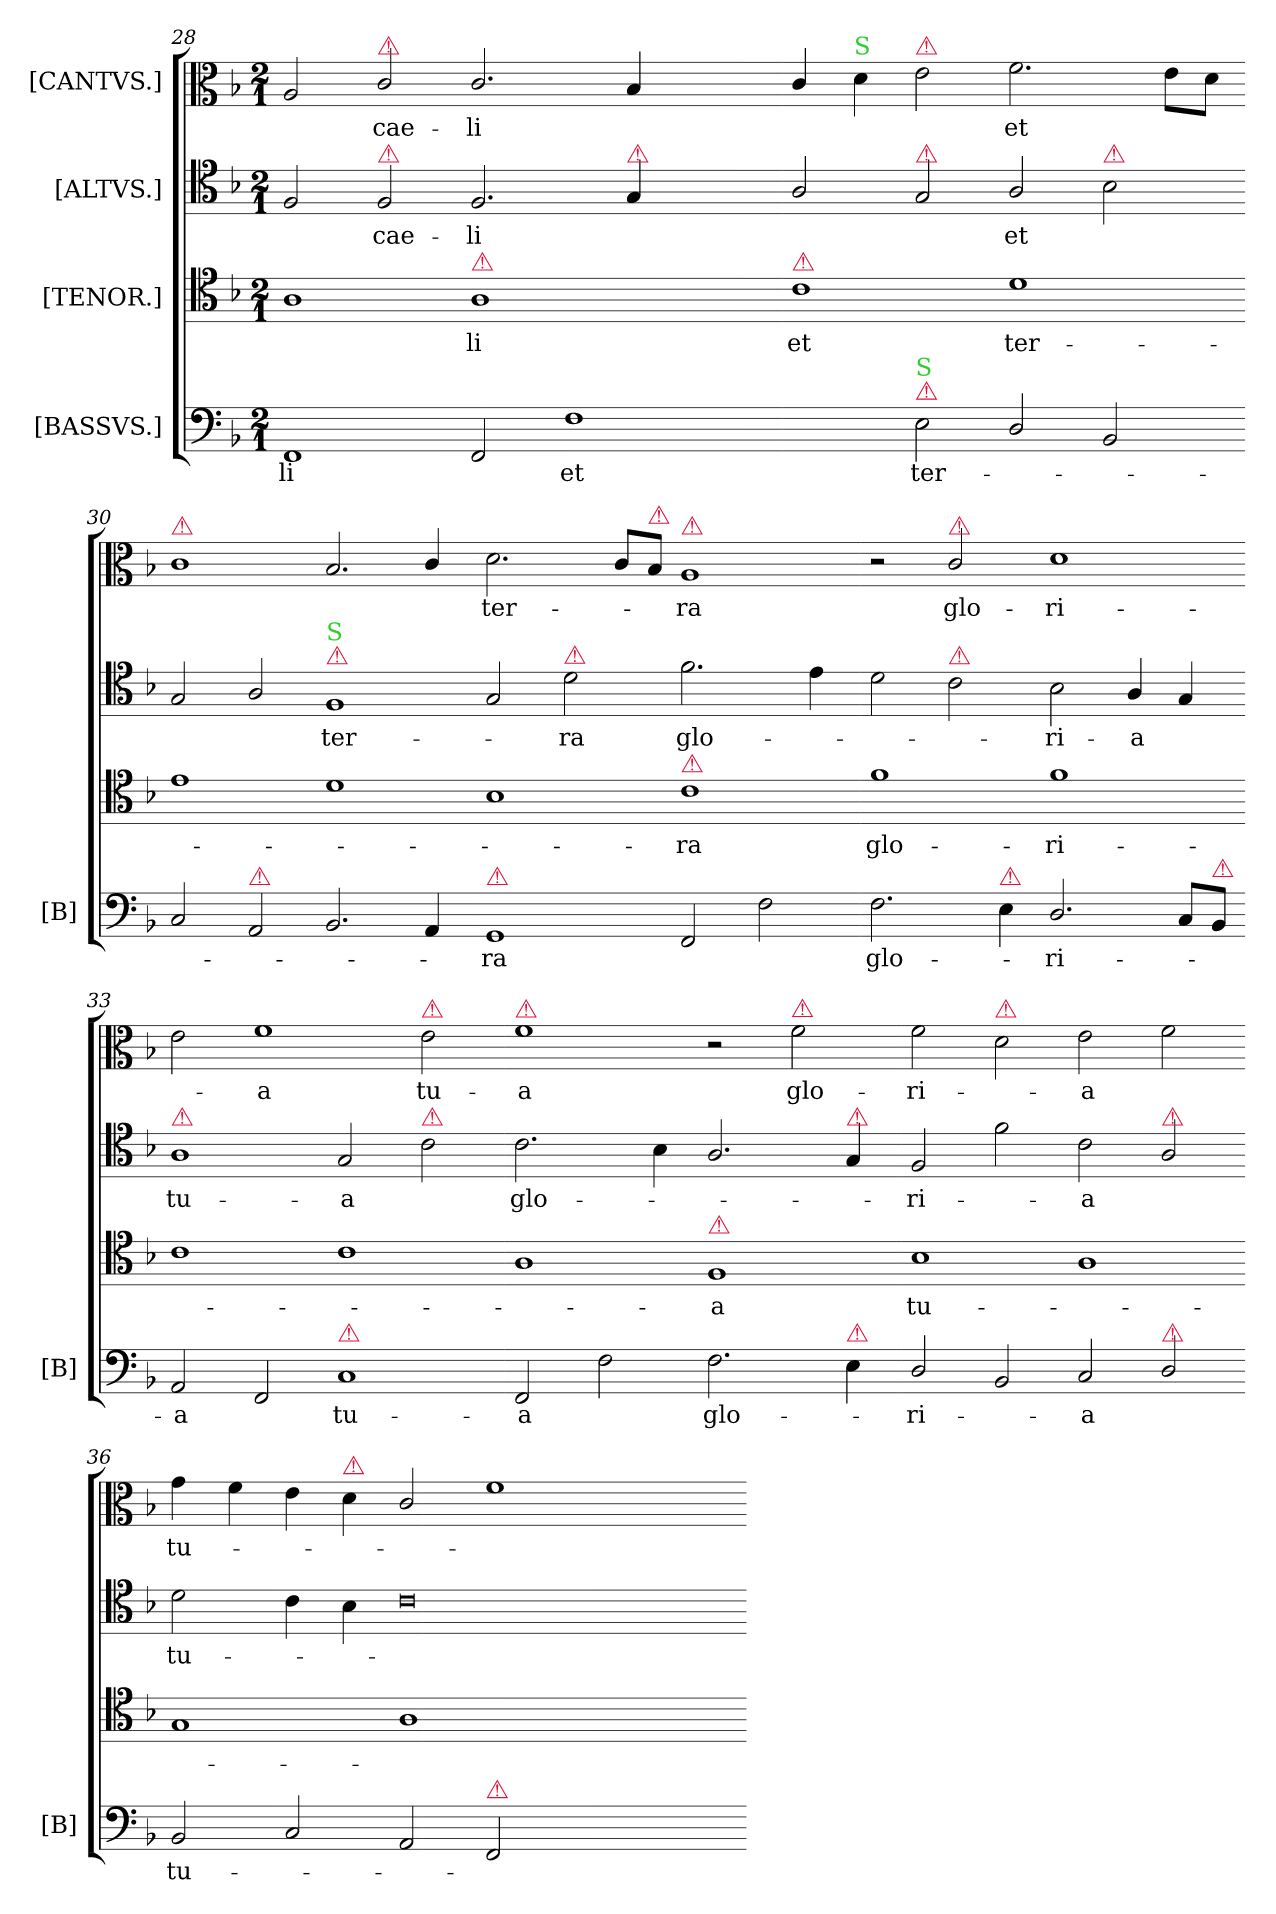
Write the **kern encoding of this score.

**kern	**text	**kern	**text	**kern	**text	**kern	**text
*part4	*part4	*part3	*part3	*part2	*part2	*part1	*part1
*staff4	*staff4	*staff3	*staff3	*staff2	*staff2	*staff1	*staff1
*I"[BASSVS.]	*	*I"[TENOR.]	*	*I"[ALTVS.]	*	*I"[CANTVS.]	*
*I'[B]	*	*	*	*	*	*	*
*clefF4	*	*clefC4	*	*clefC4	*	*clefC3	*
*k[b-]	*	*k[b-]	*	*k[b-]	*	*k[b-]	*
*M2/1	*	*M2/1	*	*M2/1	*	*M2/1	*
=28	=28	=28	=28	=28	=28	=28	=28
1FF/	-li	1A\	.	2F/	.	2A/	.
!	!	!	!	!	!	!LO:TX:a:color=crimson:t=⚠	!
!	!	!	!	!LO:TX:a:color=crimson:t=⚠	!	!	!
.	.	.	.	2F/	cae-	2c/	cae-
!	!	!LO:TX:a:color=crimson:t=⚠	!	!	!	!	!
2FF/	.	1A\	-li	2.F/	-li	2.c/	-li
1F\	et	.	.	.	.	.	.
!	!	!	!	!LO:TX:a:color=crimson:t=⚠	!	!	!
.	.	.	.	4G/	.	4B-/	.
.	.	2ryy	.	2ryy	.	2ryy	.
=29-	=29-	=29-	=29-	=29-	=29-	=29-	=29-
!	!	!LO:TX:a:color=crimson:t=⚠	!	!	!	!	!
2ryy	.	1c\	et	2A/	.	4c/	.
!	!	!	!	!	!	!LO:TX:a:color=limegreen:t=S	!
.	.	.	.	.	.	4d\	.
!	!	!	!	!	!	!LO:TX:a:color=crimson:t=⚠	!
!	!	!	!	!LO:TX:a:color=crimson:t=⚠	!	!	!
!LO:TX:a:color=crimson:t=⚠	!	!	!	!	!	!	!
!LO:TX:a:color=limegreen:t=S	!	!	!	!	!	!	!
2E\	ter-	.	.	2G/	.	2e\	.
2D/	.	1d\	ter-	2A/	et	2.f\	et
!	!	!	!	!LO:TX:a:color=crimson:t=⚠	!	!	!
2BB-/	.	.	.	2B-\	.	.	.
.	.	.	.	.	.	8e\L	.
.	.	.	.	.	.	8d\J	.
=30-	=30-	=30-	=30-	=30-	=30-	=30-	=30-
!	!	!	!	!	!	!LO:TX:a:color=crimson:t=⚠	!
2C/	.	1e\	.	2G/	.	1c\	.
!LO:TX:a:color=crimson:t=⚠	!	!	!	!	!	!	!
2AA/	.	.	.	2A/	.	.	.
!	!	!	!	!LO:TX:a:color=crimson:t=⚠	!	!	!
!	!	!	!	!LO:TX:a:color=limegreen:t=S	!	!	!
2.BB-/	.	1d\	.	1F/	ter-	2.B-/	.
4AA/	.	.	.	.	.	4c/	.
=31-	=31-	=31-	=31-	=31-	=31-	=31-	=31-
!LO:TX:a:color=crimson:t=⚠	!	!	!	!	!	!	!
1GG/	-ra	1B-\	.	2G/	.	2.d\	ter-
!	!	!	!	!LO:TX:a:color=crimson:t=⚠	!	!	!
.	.	.	.	2d\	-ra	.	.
.	.	.	.	.	.	8c/L	.
!	!	!	!	!	!	!LO:TX:a:color=crimson:t=⚠	!
.	.	.	.	.	.	8B-/J	.
!	!	!	!	!	!	!LO:TX:a:color=crimson:t=⚠	!
!	!	!LO:TX:a:color=crimson:t=⚠	!	!	!	!	!
2FF/	.	1c\	-ra	2.f\	glo-	1A/	-ra
2F\	.	.	.	.	.	.	.
.	.	.	.	4e\	.	.	.
=32-	=32-	=32-	=32-	=32-	=32-	=32-	=32-
2.F\	glo-	1f\	glo-	2d\	.	2r	.
!	!	!	!	!	!	!LO:TX:a:color=crimson:t=⚠	!
!	!	!	!	!LO:TX:a:color=crimson:t=⚠	!	!	!
.	.	.	.	2c\	.	2c/	glo-
!LO:TX:a:color=crimson:t=⚠	!	!	!	!	!	!	!
4E\	.	.	.	.	.	.	.
2.D/	-ri-	1f\	-ri-	2B-\	ri-	1d\	-ri-
.	.	.	.	4A/	-a	.	.
8C/L	.	.	.	4G/	.	.	.
!LO:TX:a:color=crimson:t=⚠	!	!	!	!	!	!	!
8BB-/J	.	.	.	.	.	.	.
=33-	=33-	=33-	=33-	=33-	=33-	=33-	=33-
!	!	!	!	!LO:TX:a:color=crimson:t=⚠	!	!	!
2AA/	-a	1c\	.	1A\	tu-	2e\	.
2FF/	.	.	.	.	.	1f\	-a
!LO:TX:a:color=crimson:t=⚠	!	!	!	!	!	!	!
1C/	tu-	1c\	.	2G/	-a	.	.
!	!	!	!	!	!	!LO:TX:a:color=crimson:t=⚠	!
!	!	!	!	!LO:TX:a:color=crimson:t=⚠	!	!	!
.	.	.	.	2c\	.	2e\	tu-
=34-	=34-	=34-	=34-	=34-	=34-	=34-	=34-
!	!	!	!	!	!	!LO:TX:a:color=crimson:t=⚠	!
!	!	!	!	!	!LO:LY:i	!	!
2FF/	-a	1A\	.	2.c\	glo-	1f\	-a
2F\	.	.	.	.	.	.	.
.	.	.	.	4B-\	.	.	.
!	!	!LO:TX:a:color=crimson:t=⚠	!	!	!	!	!
!	!LO:LY:i	!	!	!	!	!	!
2.F\	glo-	1F/	-a	2.A/	.	2r	.
!	!	!	!	!	!	!LO:TX:a:color=crimson:t=⚠	!
!	!	!	!	!	!	!	!LO:LY:i
.	.	.	.	.	.	2f\	glo-
!	!	!	!	!LO:TX:a:color=crimson:t=⚠	!	!	!
!LO:TX:a:color=crimson:t=⚠	!	!	!	!	!	!	!
4E\	.	.	.	4G/	.	.	.
=35-	=35-	=35-	=35-	=35-	=35-	=35-	=35-
!	!LO:LY:i	!	!	!	!LO:LY:i	!	!LO:LY:i
2D/	ri-	1B-\	tu-	2F/	ri-	2f\	-ri-
!	!	!	!	!	!	!LO:TX:a:color=crimson:t=⚠	!
2BB-/	.	.	.	2f\	.	2d\	.
!	!LO:LY:i	!	!	!	!LO:LY:i	!	!LO:LY:i
2C/	-a	1A\	.	2c\	-a	2e\	-a
!	!	!	!	!LO:TX:a:color=crimson:t=⚠	!	!	!
!LO:TX:a:color=crimson:t=⚠	!	!	!	!	!	!	!
2D/	.	.	.	2A/	.	2f\	.
=36-	=36-	=36-	=36-	=36-	=36-	=36-	=36-
!	!LO:LY:i	!	!	!	!LO:LY:i	!	!LO:LY:i
2BB-/	tu-	1G/	.	2d\	tu-	4g\	tu-
.	.	.	.	.	.	4f\	.
2C/	.	.	.	4c\	.	4e\	.
!	!	!	!	!	!	!LO:TX:a:color=crimson:t=⚠	!
.	.	.	.	4B-\	.	4d\	.
2AA/	.	1A\	.	0c\	.	2c/	.
!LO:TX:a:color=crimson:t=⚠	!	!	!	!	!	!	!
2FF/	.	.	.	.	.	1f\	.
1ryy	.	1ryy	.	.	.	.	.
.	.	.	.	.	.	2ryy	.
=-	=-	=-	=-	=-	=-	=-	=-
*-	*-	*-	*-	*-	*-	*-	*-
